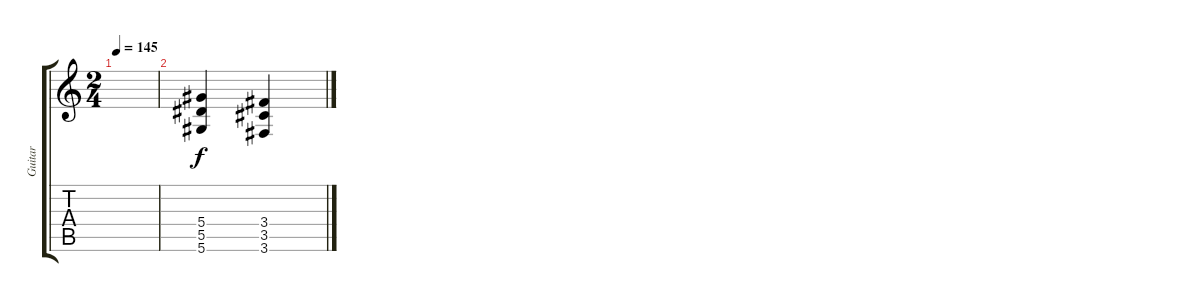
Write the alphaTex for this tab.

\track ("Guitar" "Guitar") {instrument electricguitarclean}
\staff {score tabs}
\tuning (F4 C4 Ab3 Eb3 Bb2 Eb2) {hide}
\ts (2 4)
\tempo 145
\clef g2
\ks c
|
(5.4 5.5 5.6).4 (3.4 3.5 3.6).4
